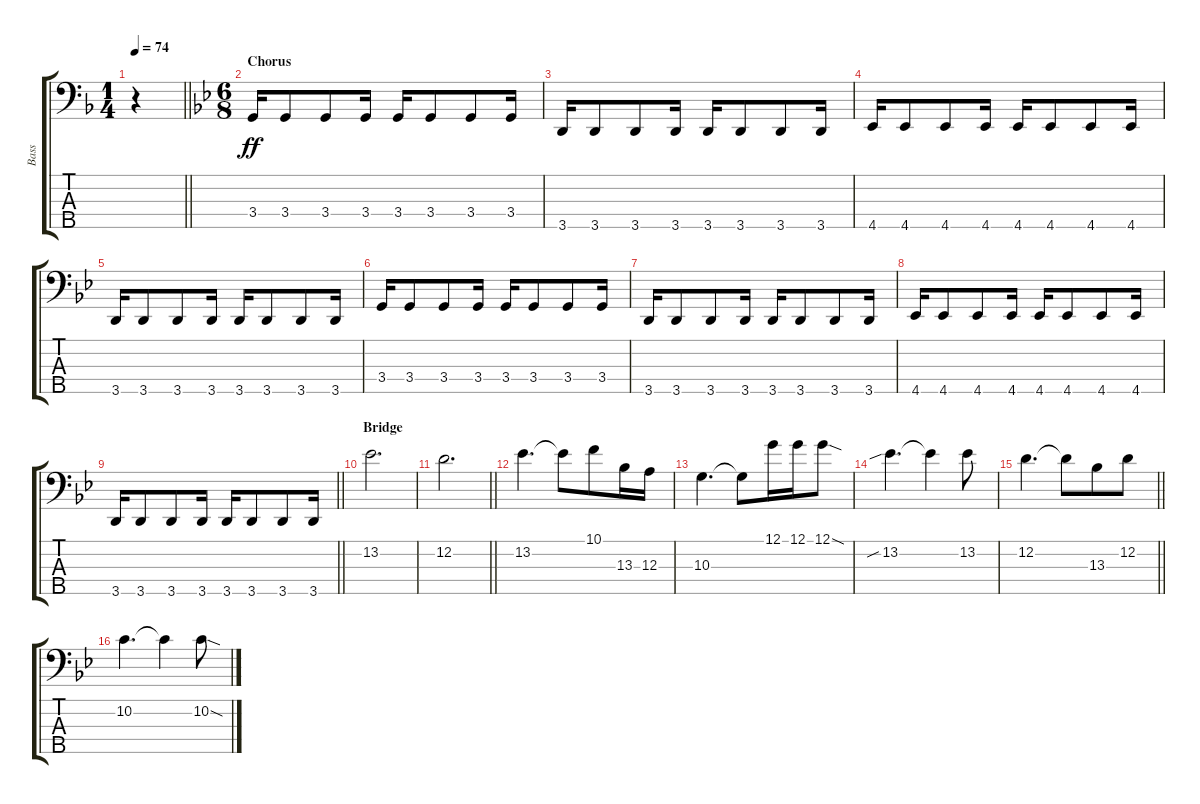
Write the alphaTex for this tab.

\track ("Bass" "Bass") {instrument electricbassfinger}
\staff {score tabs}
\tuning (G2 D2 A1 E1 B0) {hide}
\ts (1 4)
\tempo 74
\clef f4
\barLineRight lightlight
\ks f
r.4{dy ff} |
\ts (6 8)
\section ("" "Chorus")
\ks bb
3.4.16 3.4.8 3.4.8 3.4.16 3.4.16 3.4.8 3.4.8 3.4.16 |
3.5.16 3.5.8 3.5.8 3.5.16 3.5.16 3.5.8 3.5.8 3.5.16 |
4.5.16 4.5.8 4.5.8 4.5.16 4.5.16 4.5.8 4.5.8 4.5.16 |
3.5.16 3.5.8 3.5.8 3.5.16 3.5.16 3.5.8 3.5.8 3.5.16 |
3.4.16 3.4.8 3.4.8 3.4.16 3.4.16 3.4.8 3.4.8 3.4.16 |
3.5.16 3.5.8 3.5.8 3.5.16 3.5.16 3.5.8 3.5.8 3.5.16 |
4.5.16 4.5.8 4.5.8 4.5.16 4.5.16 4.5.8 4.5.8 4.5.16 |
\barLineRight lightlight
3.5.16 3.5.8 3.5.8 3.5.16 3.5.16 3.5.8 3.5.8 3.5.16 |
\section ("" "Bridge")
13.2.2{d} |
\barLineRight lightlight
12.2.2{d} |
13.2.4{d} 13.2{t}.8 10.1.8 13.3.16 12.3.16 |
10.3.4{d} 10.3{t}.8 12.1.16 12.1.16 12.1{sod}.8 |
13.2{sib}.4{d} 13.2{t}.4 13.2.8 |
\barLineRight lightlight
12.2.4{d} 12.2{t}.8 13.3.8 12.2.8 |
10.2.4{d} 10.2{t}.4 10.2{sod}.8
